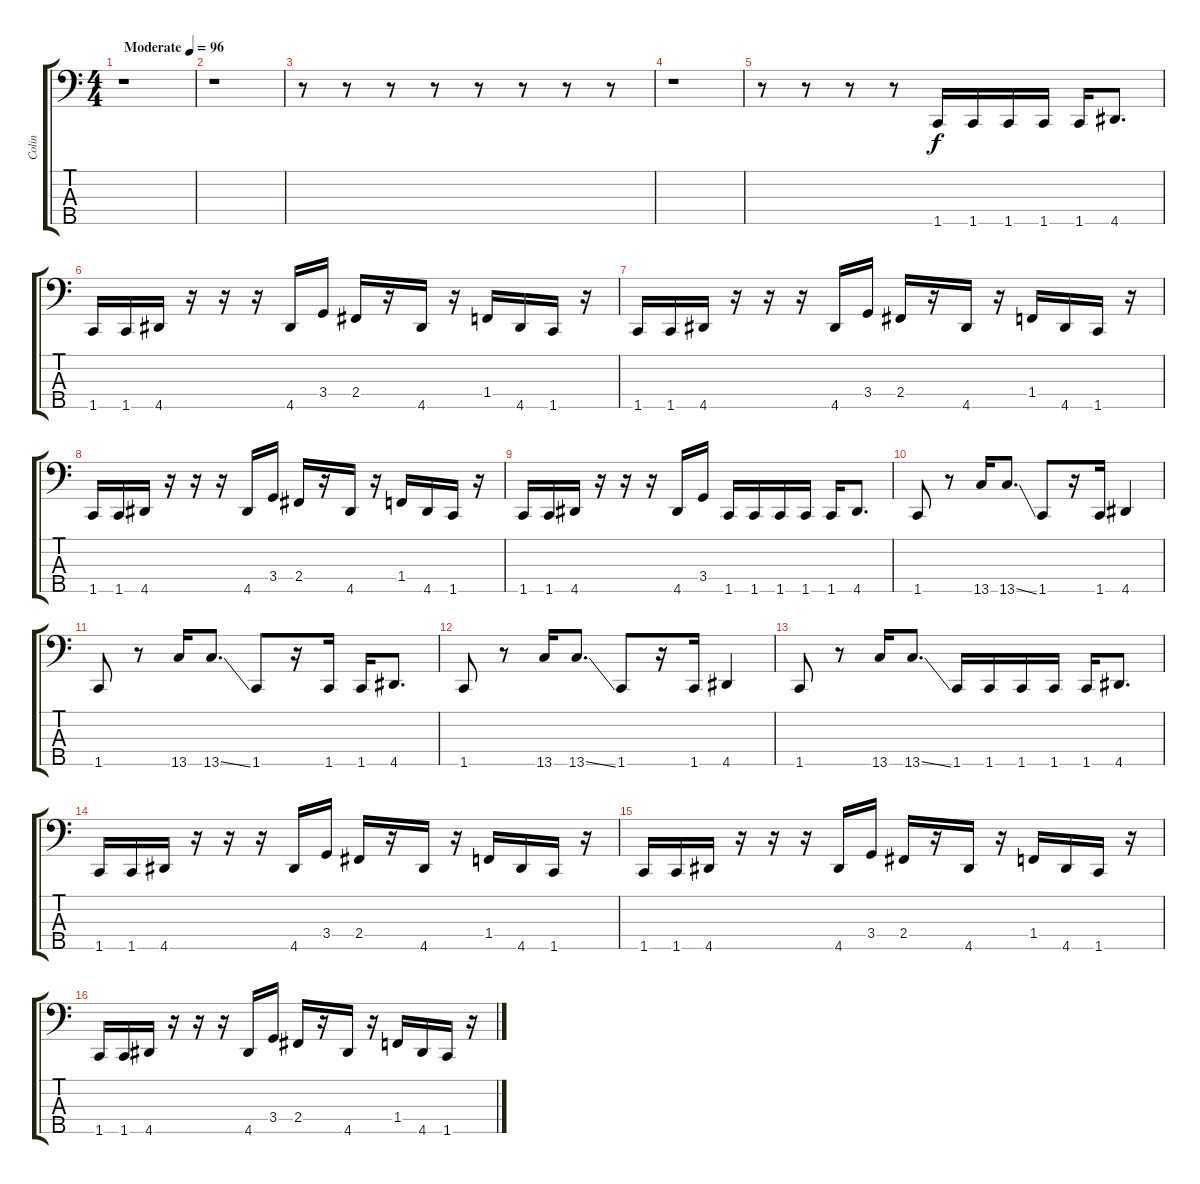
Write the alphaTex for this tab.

\track ("Colin" "Colin") {instrument electricbassfinger}
\staff {score tabs}
\tuning (G2 D2 A1 E1 B0) {hide}
\ts (4 4)
\tempo (96 "Moderate")
\clef f4
\ks c
r.1{dy f instrument electricbassfinger} |
r.1 |
r.8 r.8 r.8 r.8 r.8 r.8 r.8 r.8 |
r.1 |
r.8 r.8 r.8 r.8 1.5.16 1.5.16 1.5.16 1.5.16 1.5.16 4.5.8{d} |
1.5.16 1.5.16 4.5.16 r.16 r.16 r.16 4.5.16 3.4.16 2.4.16 r.16 4.5.16 r.16 1.4.16 4.5.16 1.5.16 r.16 |
1.5.16 1.5.16 4.5.16 r.16 r.16 r.16 4.5.16 3.4.16 2.4.16 r.16 4.5.16 r.16 1.4.16 4.5.16 1.5.16 r.16 |
1.5.16 1.5.16 4.5.16 r.16 r.16 r.16 4.5.16 3.4.16 2.4.16 r.16 4.5.16 r.16 1.4.16 4.5.16 1.5.16 r.16 |
1.5.16 1.5.16 4.5.16 r.16 r.16 r.16 4.5.16 3.4.16 1.5.16 1.5.16 1.5.16 1.5.16 1.5.16 4.5.8{d} |
1.5.8 r.8 13.5.16 13.5{ss}.8{d} 1.5.8 r.16 1.5.16 4.5.4 |
1.5.8 r.8 13.5.16 13.5{ss}.8{d} 1.5.8 r.16 1.5.16 1.5.16 4.5.8{d} |
1.5.8 r.8 13.5.16 13.5{ss}.8{d} 1.5.8 r.16 1.5.16 4.5.4 |
1.5.8 r.8 13.5.16 13.5{ss}.8{d} 1.5.16 1.5.16 1.5.16 1.5.16 1.5.16 4.5.8{d} |
1.5.16 1.5.16 4.5.16 r.16 r.16 r.16 4.5.16 3.4.16 2.4.16 r.16 4.5.16 r.16 1.4.16 4.5.16 1.5.16 r.16 |
1.5.16 1.5.16 4.5.16 r.16 r.16 r.16 4.5.16 3.4.16 2.4.16 r.16 4.5.16 r.16 1.4.16 4.5.16 1.5.16 r.16 |
1.5.16 1.5.16 4.5.16 r.16 r.16 r.16 4.5.16 3.4.16 2.4.16 r.16 4.5.16 r.16 1.4.16 4.5.16 1.5.16 r.16
